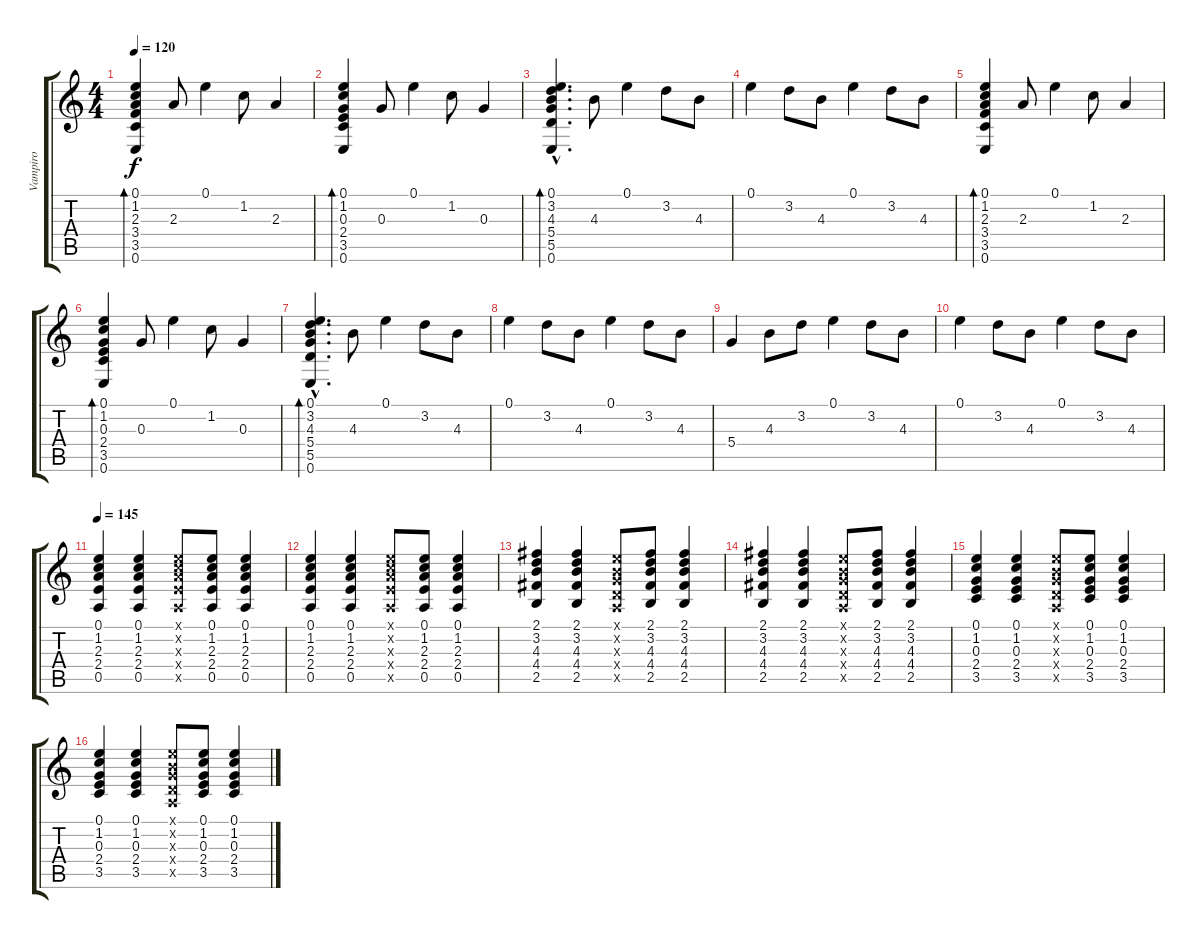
\track ("Vampiro" "Vampiro") {instrument acousticguitarsteel}
\staff {score tabs}
\tuning (E4 B3 G3 D3 A2 E2) {hide}
\ts (4 4)
\tempo 120
\clef g2
\ks c
(0.1 1.2 2.3 3.4 3.5 0.6).4{bd 240 dy f} 2.3.8 0.1.4 1.2.8 2.3.4 |
(0.1 1.2 0.3 2.4 3.5 0.6).4{bd 240} 0.3.8 0.1.4 1.2.8 0.3.4 |
(0.1{hac} 3.2{hac} 4.3{hac} 5.4{hac} 5.5{hac} 0.6{hac}).4{d bd 240} 4.3.8 0.1.4 3.2.8 4.3.8 |
0.1.4 3.2.8 4.3.8 0.1.4 3.2.8 4.3.8 |
(0.1 1.2 2.3 3.4 3.5 0.6).4{bd 240} 2.3.8 0.1.4 1.2.8 2.3.4 |
(0.1 1.2 0.3 2.4 3.5 0.6).4{bd 240} 0.3.8 0.1.4 1.2.8 0.3.4 |
(0.1{hac} 3.2{hac} 4.3{hac} 5.4{hac} 5.5{hac} 0.6{hac}).4{d bd 240} 4.3.8 0.1.4 3.2.8 4.3.8 |
0.1.4 3.2.8 4.3.8 0.1.4 3.2.8 4.3.8 |
5.4.4 4.3.8 3.2.8 0.1.4 3.2.8 4.3.8 |
0.1.4 3.2.8 4.3.8 0.1.4 3.2.8 4.3.8 |
\tempo 145
(0.1 1.2 2.3 2.4 0.5).4 (0.1 1.2 2.3 2.4 0.5).4 (0.1{x} 1.2{x} 2.3{x} 2.4{x} 0.5{x}).8 (0.1 1.2 2.3 2.4 0.5).8 (0.1 1.2 2.3 2.4 0.5).4 |
(0.1 1.2 2.3 2.4 0.5).4 (0.1 1.2 2.3 2.4 0.5).4 (0.1{x} 1.2{x} 2.3{x} 2.4{x} 0.5{x}).8 (0.1 1.2 2.3 2.4 0.5).8 (0.1 1.2 2.3 2.4 0.5).4 |
(2.1 3.2 4.3 4.4 2.5).4 (2.1 3.2 4.3 4.4 2.5).4 (0.1{x} 0.2{x} 0.3{x} 0.4{x} 0.5{x}).8 (2.1 3.2 4.3 4.4 2.5).8 (2.1 3.2 4.3 4.4 2.5).4 |
(2.1 3.2 4.3 4.4 2.5).4 (2.1 3.2 4.3 4.4 2.5).4 (0.1{x} 0.2{x} 0.3{x} 0.4{x} 0.5{x}).8 (2.1 3.2 4.3 4.4 2.5).8 (2.1 3.2 4.3 4.4 2.5).4 |
(0.1 1.2 0.3 2.4 3.5).4 (0.1 1.2 0.3 2.4 3.5).4 (0.1{x} 0.2{x} 0.3{x} 0.4{x} 0.5{x}).8 (0.1 1.2 0.3 2.4 3.5).8 (0.1 1.2 0.3 2.4 3.5).4 |
(0.1 1.2 0.3 2.4 3.5).4 (0.1 1.2 0.3 2.4 3.5).4 (0.1{x} 0.2{x} 0.3{x} 0.4{x} 0.5{x}).8 (0.1 1.2 0.3 2.4 3.5).8 (0.1 1.2 0.3 2.4 3.5).4
